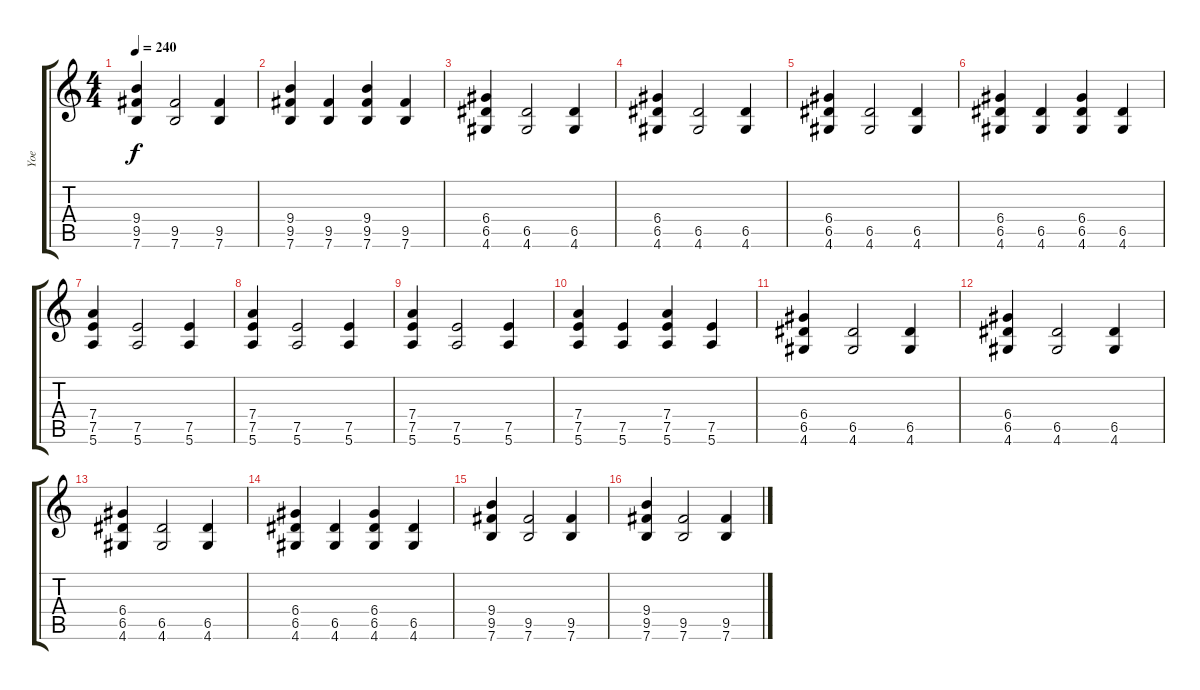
\track ("Yoe" "Yoe") {instrument acousticguitarnylon}
\staff {score tabs}
\tuning (E4 B3 G3 D3 A2 E2) {hide}
\ts (4 4)
\tempo 240
\clef g2
\ks c
(9.4 9.5 7.6).4{dy f} (9.5 7.6).2 (9.5 7.6).4 |
(9.4 9.5 7.6).4 (9.5 7.6).4 (9.4 9.5 7.6).4 (9.5 7.6).4 |
(6.4 6.5 4.6).4 (6.5 4.6).2 (6.5 4.6).4 |
(6.4 6.5 4.6).4 (6.5 4.6).2 (6.5 4.6).4 |
(6.4 6.5 4.6).4 (6.5 4.6).2 (6.5 4.6).4 |
(6.4 6.5 4.6).4 (6.5 4.6).4 (6.4 6.5 4.6).4 (6.5 4.6).4 |
(7.4 7.5 5.6).4 (7.5 5.6).2 (7.5 5.6).4 |
(7.4 7.5 5.6).4 (7.5 5.6).2 (7.5 5.6).4 |
(7.4 7.5 5.6).4 (7.5 5.6).2 (7.5 5.6).4 |
(7.4 7.5 5.6).4 (7.5 5.6).4 (7.4 7.5 5.6).4 (7.5 5.6).4 |
(6.4 6.5 4.6).4 (6.5 4.6).2 (6.5 4.6).4 |
(6.4 6.5 4.6).4 (6.5 4.6).2 (6.5 4.6).4 |
(6.4 6.5 4.6).4 (6.5 4.6).2 (6.5 4.6).4 |
(6.4 6.5 4.6).4 (6.5 4.6).4 (6.4 6.5 4.6).4 (6.5 4.6).4 |
(9.4 9.5 7.6).4 (9.5 7.6).2 (9.5 7.6).4 |
(9.4 9.5 7.6).4 (9.5 7.6).2 (9.5 7.6).4
